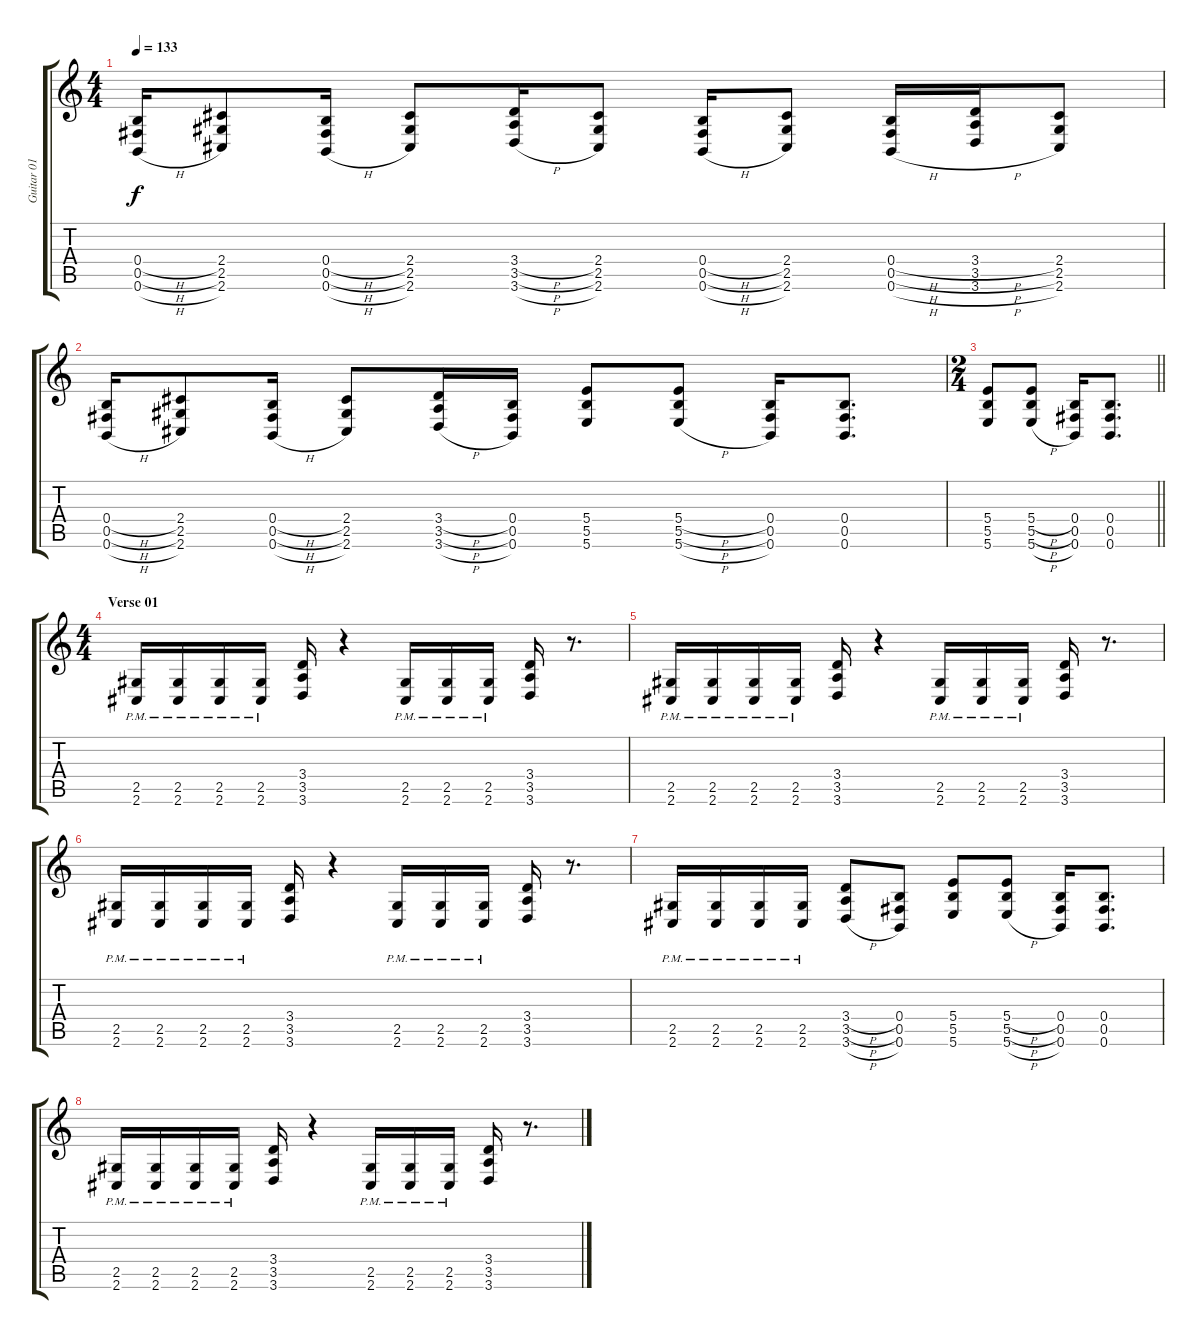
\track ("Guitar 01" "Guitar 01") {instrument overdrivenguitar}
\staff {score tabs}
\tuning (Db4 Ab3 E3 B2 Gb2 B1) {hide}
\ts (4 4)
\tempo 133
\clef g2
\ks c
(0.4{h} 0.5{h} 0.6{h}).16{dy f} (2.4 2.5 2.6).8 (0.4{h} 0.5{h} 0.6{h}).16 (2.4 2.5 2.6).8 (3.4{h} 3.5{h} 3.6{h}).16 (2.4 2.5 2.6).8 (0.4{h} 0.5{h} 0.6{h}).16 (2.4 2.5 2.6).8 (0.4{h} 0.5{h} 0.6{h}).16 (3.4{h} 3.5{h} 3.6{h}).16 (2.4 2.5 2.6).8 |
(0.4{h} 0.5{h} 0.6{h}).16 (2.4 2.5 2.6).8 (0.4{h} 0.5{h} 0.6{h}).16 (2.4 2.5 2.6).8 (3.4{h} 3.5{h} 3.6{h}).16 (0.4 0.5 0.6).16 (5.4 5.5 5.6).8 (5.4{h} 5.5{h} 5.6{h}).8 (0.4 0.5 0.6).16 (0.4 0.5 0.6).8{d} |
\ts (2 4)
\barLineRight lightlight
(5.4 5.5 5.6).8 (5.4{h} 5.5{h} 5.6{h}).8 (0.4 0.5 0.6).16 (0.4 0.5 0.6).8{d} |
\ts (4 4)
\section ("" "Verse 01")
(2.5{pm} 2.6{pm}).16 (2.5{pm} 2.6{pm}).16 (2.5{pm} 2.6{pm}).16 (2.5{pm} 2.6{pm}).16 (3.4 3.5 3.6).16 r.4 (2.5{pm} 2.6{pm}).16 (2.5{pm} 2.6{pm}).16 (2.5{pm} 2.6{pm}).16 (3.4 3.5 3.6).16 r.8{d} |
(2.5{pm} 2.6{pm}).16 (2.5{pm} 2.6{pm}).16 (2.5{pm} 2.6{pm}).16 (2.5{pm} 2.6{pm}).16 (3.4 3.5 3.6).16 r.4 (2.5{pm} 2.6{pm}).16 (2.5{pm} 2.6{pm}).16 (2.5{pm} 2.6{pm}).16 (3.4 3.5 3.6).16 r.8{d} |
(2.5{pm} 2.6{pm}).16 (2.5{pm} 2.6{pm}).16 (2.5{pm} 2.6{pm}).16 (2.5{pm} 2.6{pm}).16 (3.4 3.5 3.6).16 r.4 (2.5{pm} 2.6{pm}).16 (2.5{pm} 2.6{pm}).16 (2.5{pm} 2.6{pm}).16 (3.4 3.5 3.6).16 r.8{d} |
(2.5{pm} 2.6{pm}).16 (2.5{pm} 2.6{pm}).16 (2.5{pm} 2.6{pm}).16 (2.5{pm} 2.6{pm}).16 (3.4{h} 3.5{h} 3.6{h}).8 (0.4 0.5 0.6).8 (5.4 5.5 5.6).8 (5.4{h} 5.5{h} 5.6{h}).8 (0.4 0.5 0.6).16 (0.4 0.5 0.6).8{d} |
(2.5{pm} 2.6{pm}).16 (2.5{pm} 2.6{pm}).16 (2.5{pm} 2.6{pm}).16 (2.5{pm} 2.6{pm}).16 (3.4 3.5 3.6).16 r.4 (2.5{pm} 2.6{pm}).16 (2.5{pm} 2.6{pm}).16 (2.5{pm} 2.6{pm}).16 (3.4 3.5 3.6).16 r.8{d}
